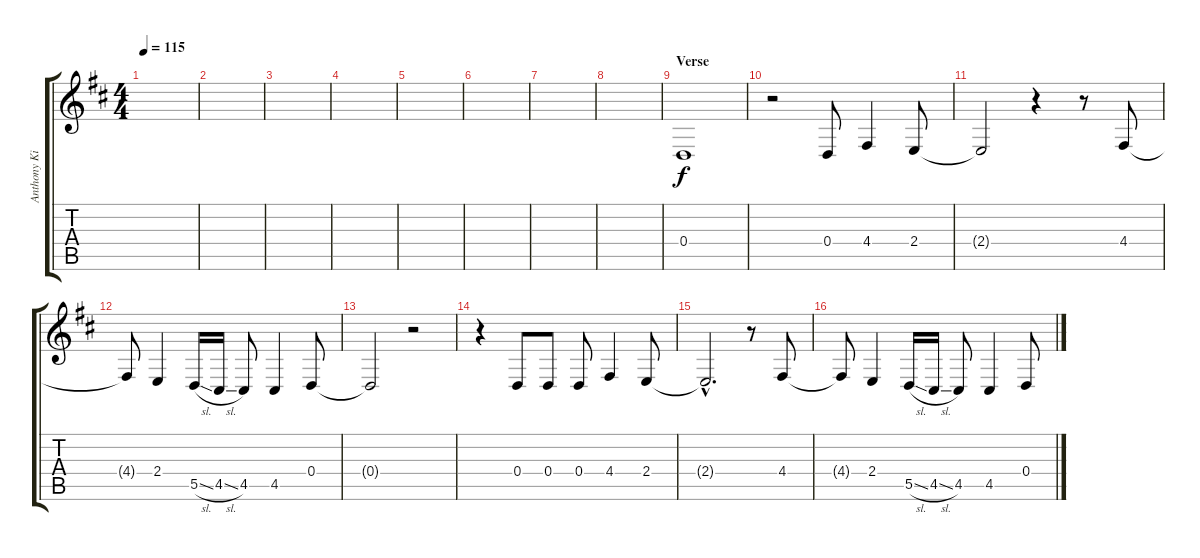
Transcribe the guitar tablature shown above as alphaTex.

\track ("Anthony Kiedis" "Anthony Ki") {instrument clarinet}
\staff {score tabs}
\tuning (E4 B3 G3 D3 A2 E2) {hide}
\ts (4 4)
\tempo 115
\clef g2
\ks d
|
|
|
|
|
|
|
|
\section ("" "Verse")
0.4.1 |
r.2 0.4.8 4.4.4 2.4.8 |
2.4{t}.2 r.4 r.8 4.4.8 |
4.4{t}.8 2.4.4 5.5{sl}.16 4.5{sl}.16 4.5.8 4.5.4 0.4.8 |
0.4{t}.2 r.2 |
r.4 0.4.8 0.4.8 0.4.8 4.4.4 2.4.8 |
2.4{hac t}.2{d} r.8 4.4.8 |
4.4{t}.8 2.4.4 5.5{sl}.16 4.5{sl}.16 4.5.8 4.5.4 0.4.8
